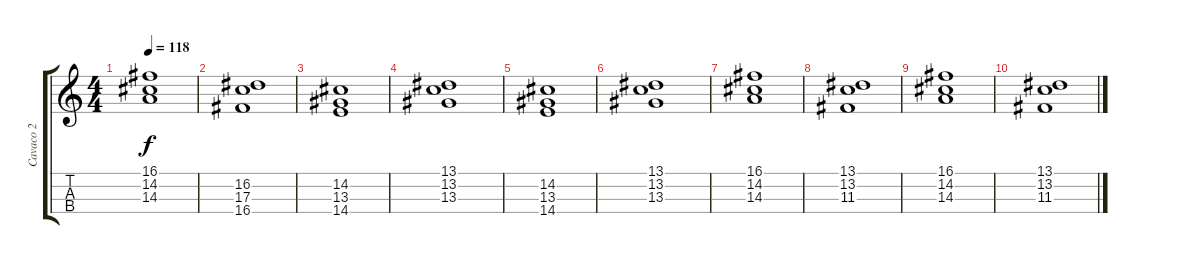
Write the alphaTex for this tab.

\track ("Cavaco 2" "Cavaco 2") {instrument synthstrings1}
\staff {score tabs}
\tuning (D4 B3 G3 D3) {hide}
\ts (4 4)
\tempo 118
\clef g2
\ks c
(16.1 14.2 14.3).1{dy f} |
(16.2 17.3 16.4).1 |
(14.2 13.3 14.4).1 |
(13.1 13.2 13.3).1 |
(14.2 13.3 14.4).1 |
(13.1 13.2 13.3).1 |
(16.1 14.2 14.3).1 |
(13.1 13.2 11.3).1 |
(16.1 14.2 14.3).1 |
(13.1 13.2 11.3).1
